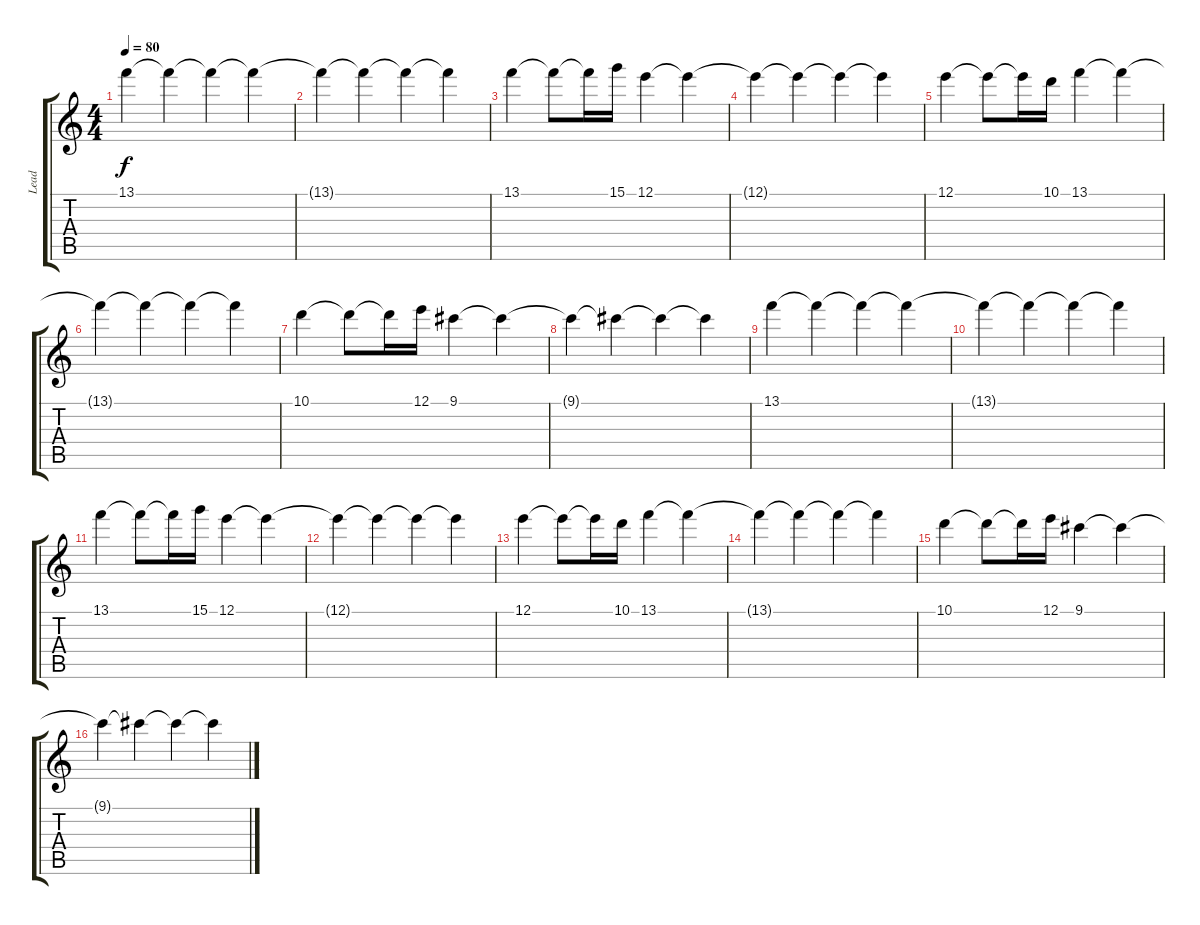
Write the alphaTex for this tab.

\track ("Lead" "Lead") {instrument electricguitarjazz}
\staff {score tabs}
\tuning (E4 B3 G3 D3 A2 E2) {hide}
\ts (4 4)
\tempo 80
\clef g2
\ks c
13.1.4{dy f} 13.1{t}.4 13.1{t}.4 13.1{t}.4 |
13.1{t}.4 13.1{t}.4 13.1{t}.4 13.1{t}.4 |
13.1.4 13.1{t}.8 13.1{t}.16 15.1.16 12.1.4 12.1{t}.4 |
12.1{t}.4 12.1{t}.4 12.1{t}.4 12.1{t}.4 |
12.1.4 12.1{t}.8 12.1{t}.16 10.1.16 13.1.4 13.1{t}.4 |
13.1{t}.4 13.1{t}.4 13.1{t}.4 13.1{t}.4 |
10.1.4 10.1{t}.8 10.1{t}.16 12.1.16 9.1.4 9.1{t}.4 |
9.1{t}.4 9.1{t}.4 9.1{t}.4 9.1{t}.4 |
13.1.4 13.1{t}.4 13.1{t}.4 13.1{t}.4 |
13.1{t}.4 13.1{t}.4 13.1{t}.4 13.1{t}.4 |
13.1.4 13.1{t}.8 13.1{t}.16 15.1.16 12.1.4 12.1{t}.4 |
12.1{t}.4 12.1{t}.4 12.1{t}.4 12.1{t}.4 |
12.1.4 12.1{t}.8 12.1{t}.16 10.1.16 13.1.4 13.1{t}.4 |
13.1{t}.4 13.1{t}.4 13.1{t}.4 13.1{t}.4 |
10.1.4 10.1{t}.8 10.1{t}.16 12.1.16 9.1.4 9.1{t}.4 |
9.1{t}.4 9.1{t}.4 9.1{t}.4 9.1{t}.4
